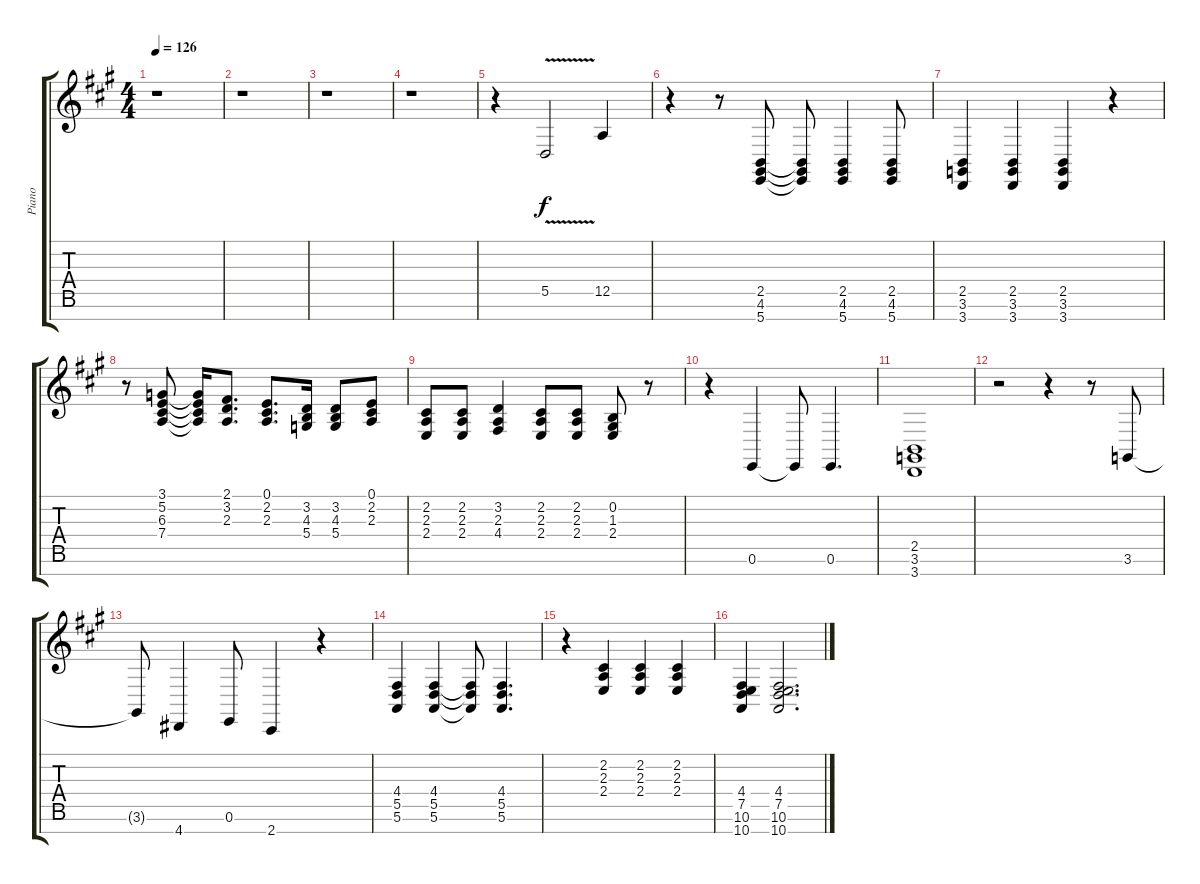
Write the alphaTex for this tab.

\track ("Piano" "Piano") {instrument brightacousticpiano}
\staff {score tabs}
\tuning (E4 B3 G3 D3 A2 E2 B1) {hide}
\ts (4 4)
\tempo 126
\clef g2
\ks a
r.1{dy f} |
r.1 |
r.1 |
r.1 |
r.4 5.5{v}.2 12.5.4 |
r.4 r.8 (2.5 4.6 5.7).8 (2.5{t} 4.6{t} 5.7{t}).8 (2.5 4.6 5.7).4 (2.5 4.6 5.7).8 |
(2.5 3.6 3.7).4 (2.5 3.6 3.7).4 (2.5 3.6 3.7).4 r.4 |
r.8 (3.1 5.2 6.3 7.4).8 (3.1{t} 5.2{t} 6.3{t} 7.4{t}).16 (2.1 3.2 2.3).8{d} (0.1 2.2 2.3).8{d} (3.2 4.3 5.4).16 (3.2 4.3 5.4).8 (0.1 2.2 2.3).8 |
(2.2 2.3 2.4).8 (2.2 2.3 2.4).8 (3.2 2.3 4.4).4 (2.2 2.3 2.4).8 (2.2 2.3 2.4).8 (0.2 1.3 2.4).8 r.8 |
r.4 0.6.4 0.6{t}.8 0.6.4{d} |
(2.5 3.6 3.7).1 |
r.2 r.4 r.8 3.6.8 |
3.6{t}.8 4.7.4 0.6.8 2.7.4 r.4 |
(4.4 5.5 5.6).4 (4.4 5.5 5.6).4 (4.4{t} 5.5{t} 5.6{t}).8 (4.4 5.5 5.6).4{d} |
r.4 (2.2 2.3 2.4).4 (2.2 2.3 2.4).4 (2.2 2.3 2.4).4 |
(4.4 7.5 10.6 10.7).4 (4.4 7.5 10.6 10.7).2{d}
